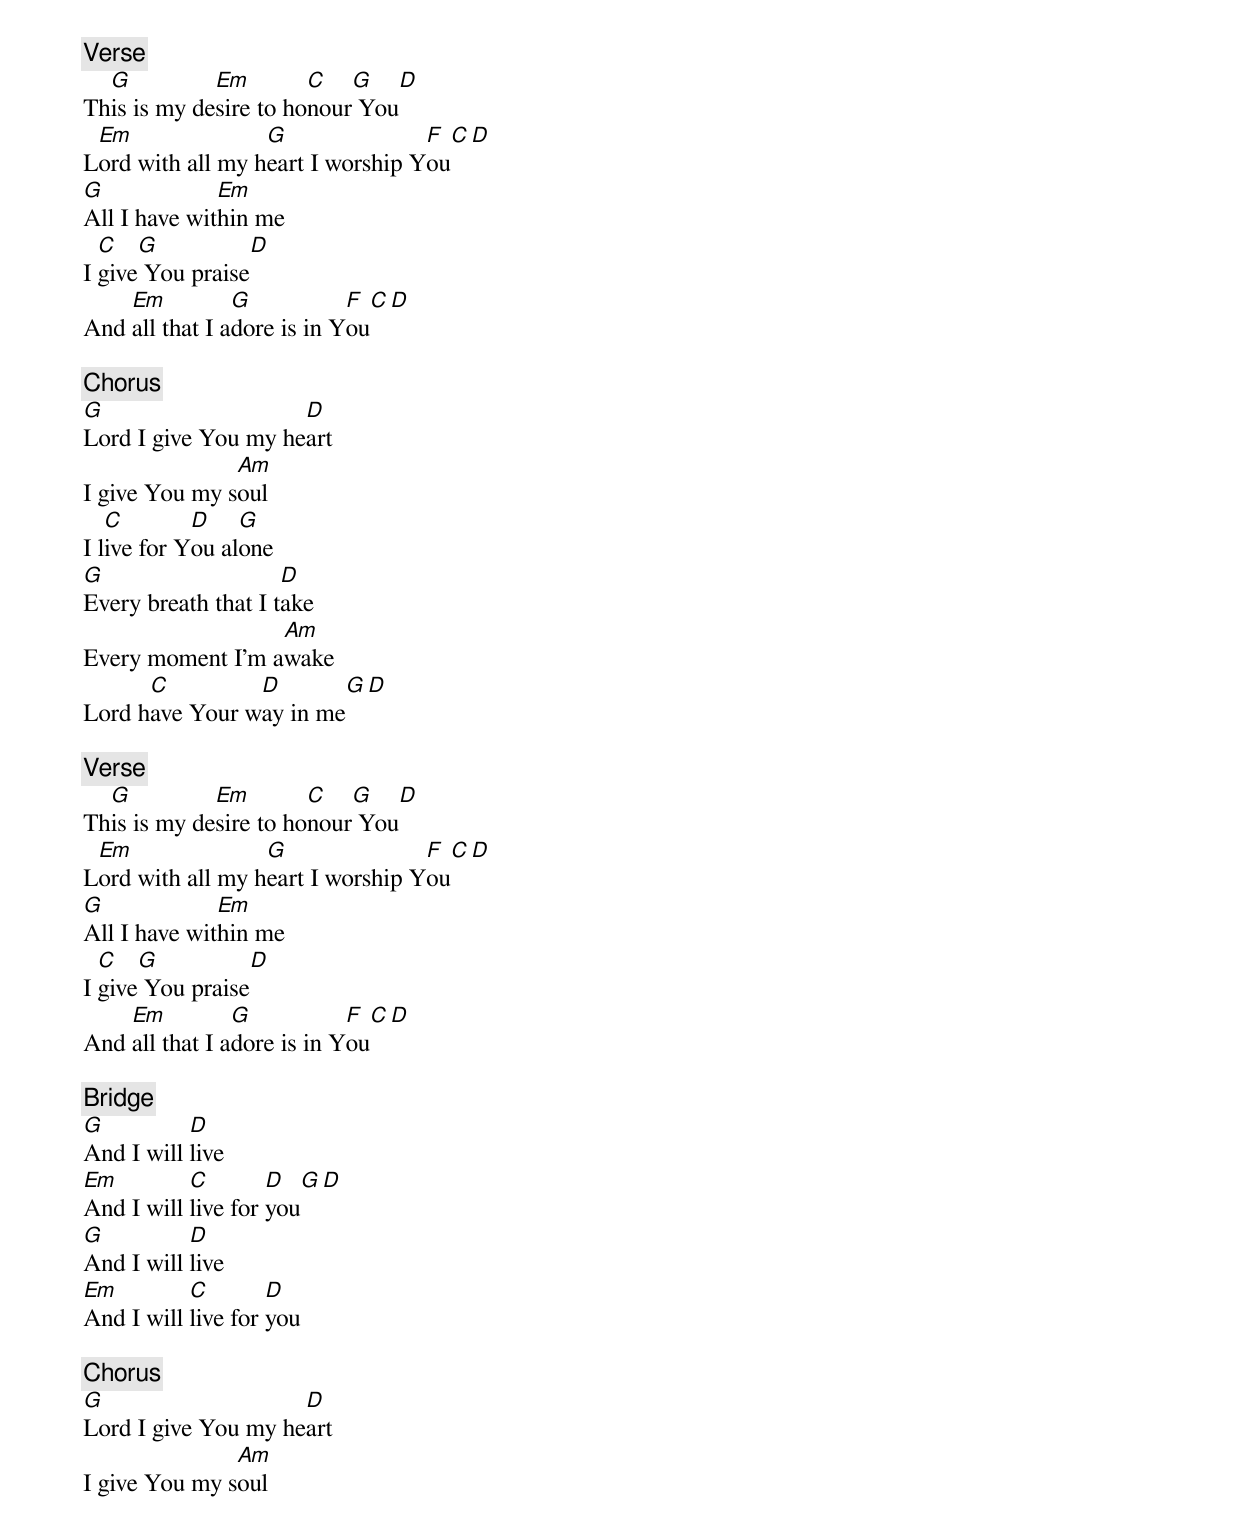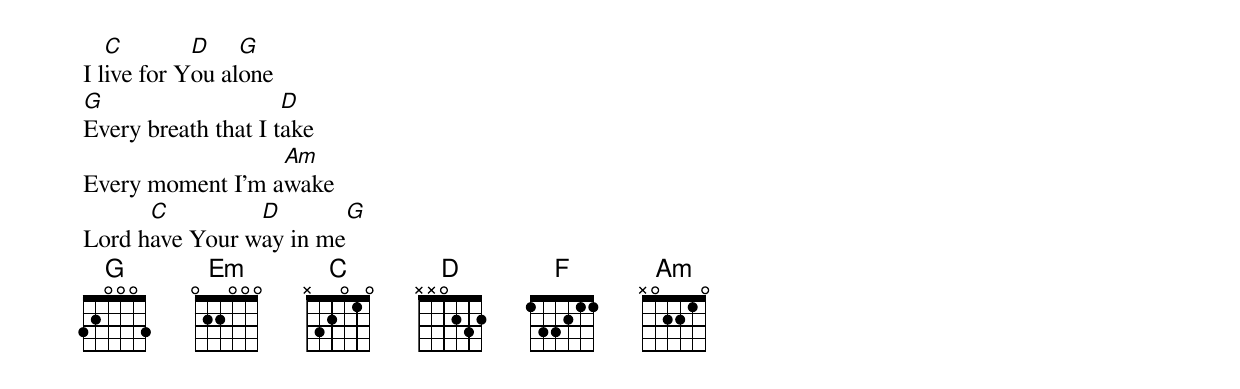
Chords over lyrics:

[Verse]
  G          Em        C   G     D
This is my desire to honour You
 Em               G               F   C   D
Lord with all my heart I worship You
G             Em
All I have within me
  C   G           D
I give You praise
    Em          G           F   C   D
And all that I adore is in You

[Chorus]
G                    D
Lord I give You my heart
               Am
I give You my soul
   C        D    G
I live for You alone
G                    D
Every breath that I take
                  Am
Every moment I'm awake
      C         D         G   D
Lord have Your way in me

[Verse]
  G          Em        C   G     D
This is my desire to honour You
 Em               G               F   C   D
Lord with all my heart I worship You
G             Em
All I have within me
  C   G           D
I give You praise
    Em          G           F   C   D
And all that I adore is in You

[Bridge]
G          D
And I will live
Em         C        D    G D
And I will live for you
G          D
And I will live
Em         C        D
And I will live for you

[Chorus]
G                    D
Lord I give You my heart
               Am
I give You my soul
   C        D    G
I live for You alone
G                    D
Every breath that I take
                  Am
Every moment I'm awake
      C         D         G
Lord have Your way in me
